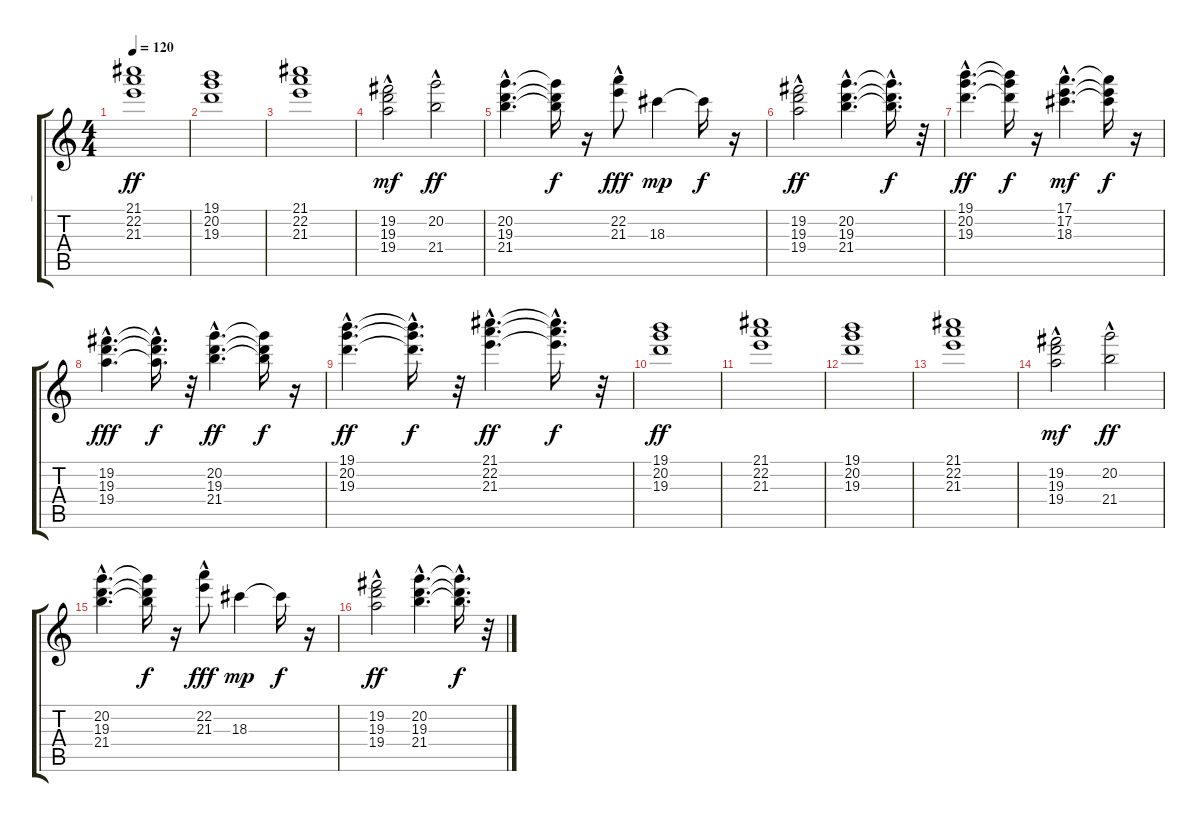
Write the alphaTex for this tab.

\track ("_" "_") {instrument overdrivenguitar}
\staff {score tabs}
\tuning (E4 B3 G3 D3 A2 E2) {hide}
\ts (4 4)
\tempo 120
\clef g2
\ks c
(21.1 22.2 21.3).1{dy ff} |
(19.1 20.2 19.3).1 |
(21.1 22.2 21.3).1 |
(19.2{hac} 19.3 19.4{hac}).2{dy mf} (20.2 21.4{hac}).2{dy ff} |
(20.2{hac} 19.3{hac} 21.4{hac}).4{d} (20.2{t} 19.3{t} 21.4{t}).16{dy f} r.16 (22.2{hac} 21.3{hac}).8{dy fff} 18.3.4{dy mp} 18.3{t}.16{dy f} r.16 |
(19.2{hac} 19.3 19.4{hac}).2{dy ff} (20.2{hac} 19.3{hac} 21.4{hac}).4{d} (20.2{hac t} 19.3{hac t} 21.4{t}).16{d dy f} r.32 |
(19.1{hac} 20.2{hac} 19.3{hac}).4{d dy ff} (19.1{t} 20.2{t} 19.3{t}).16{dy f} r.16 (17.1{hac} 17.2{hac} 18.3{hac}).4{d dy mf} (17.1{t} 17.2{t} 18.3{t}).16{dy f} r.16 |
(19.2{hac} 19.3{hac} 19.4{hac}).4{d dy fff} (19.2{hac t} 19.3{hac t} 19.4{hac t}).16{d dy f} r.32 (20.2{hac} 19.3{hac} 21.4{hac}).4{d dy ff} (20.2{t} 19.3{t} 21.4{t}).16{dy f} r.16 |
(19.1{hac} 20.2{hac} 19.3{hac}).4{d dy ff} (19.1{hac t} 20.2{hac t} 19.3{hac t}).16{d dy f} r.32 (21.1{hac} 22.2{hac} 21.3{hac}).4{d dy ff} (21.1{t} 22.2{hac t} 21.3{t}).16{d dy f} r.32 |
(19.1 20.2 19.3).1{dy ff} |
(21.1 22.2 21.3).1 |
(19.1 20.2 19.3).1 |
(21.1 22.2 21.3).1 |
(19.2{hac} 19.3 19.4{hac}).2{dy mf} (20.2 21.4{hac}).2{dy ff} |
(20.2{hac} 19.3{hac} 21.4{hac}).4{d} (20.2{t} 19.3{t} 21.4{t}).16{dy f} r.16 (22.2{hac} 21.3{hac}).8{dy fff} 18.3.4{dy mp} 18.3{t}.16{dy f} r.16 |
(19.2{hac} 19.3 19.4{hac}).2{dy ff} (20.2{hac} 19.3{hac} 21.4{hac}).4{d} (20.2{hac t} 19.3{hac t} 21.4{t}).16{d dy f} r.32
